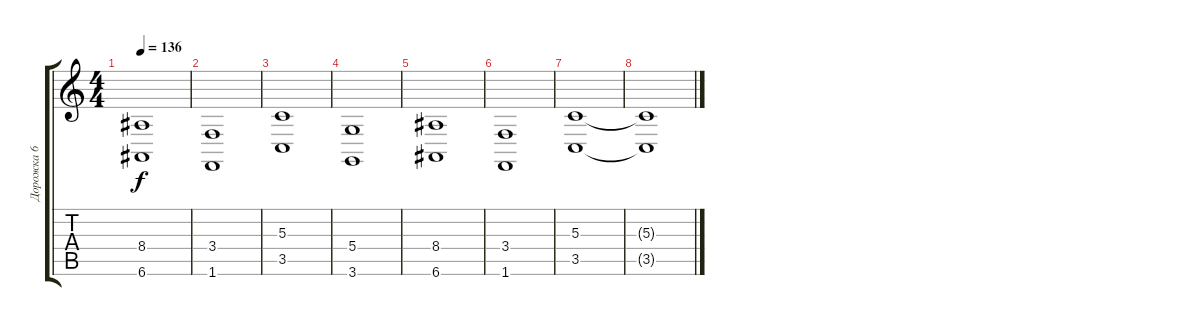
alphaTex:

\track ("Дорожка 6" "Дорожка 6") {instrument choiraahs}
\staff {score tabs}
\tuning (E4 B3 G3 D3 A2 E2) {hide}
\ts (4 4)
\tempo 136
\clef g2
\ks c
(8.4 6.6).1{dy f} |
(3.4 1.6).1 |
(5.3 3.5).1 |
(5.4 3.6).1 |
(8.4 6.6).1 |
(3.4 1.6).1 |
(5.3 3.5).1 |
(5.3{t} 3.5{t}).1
